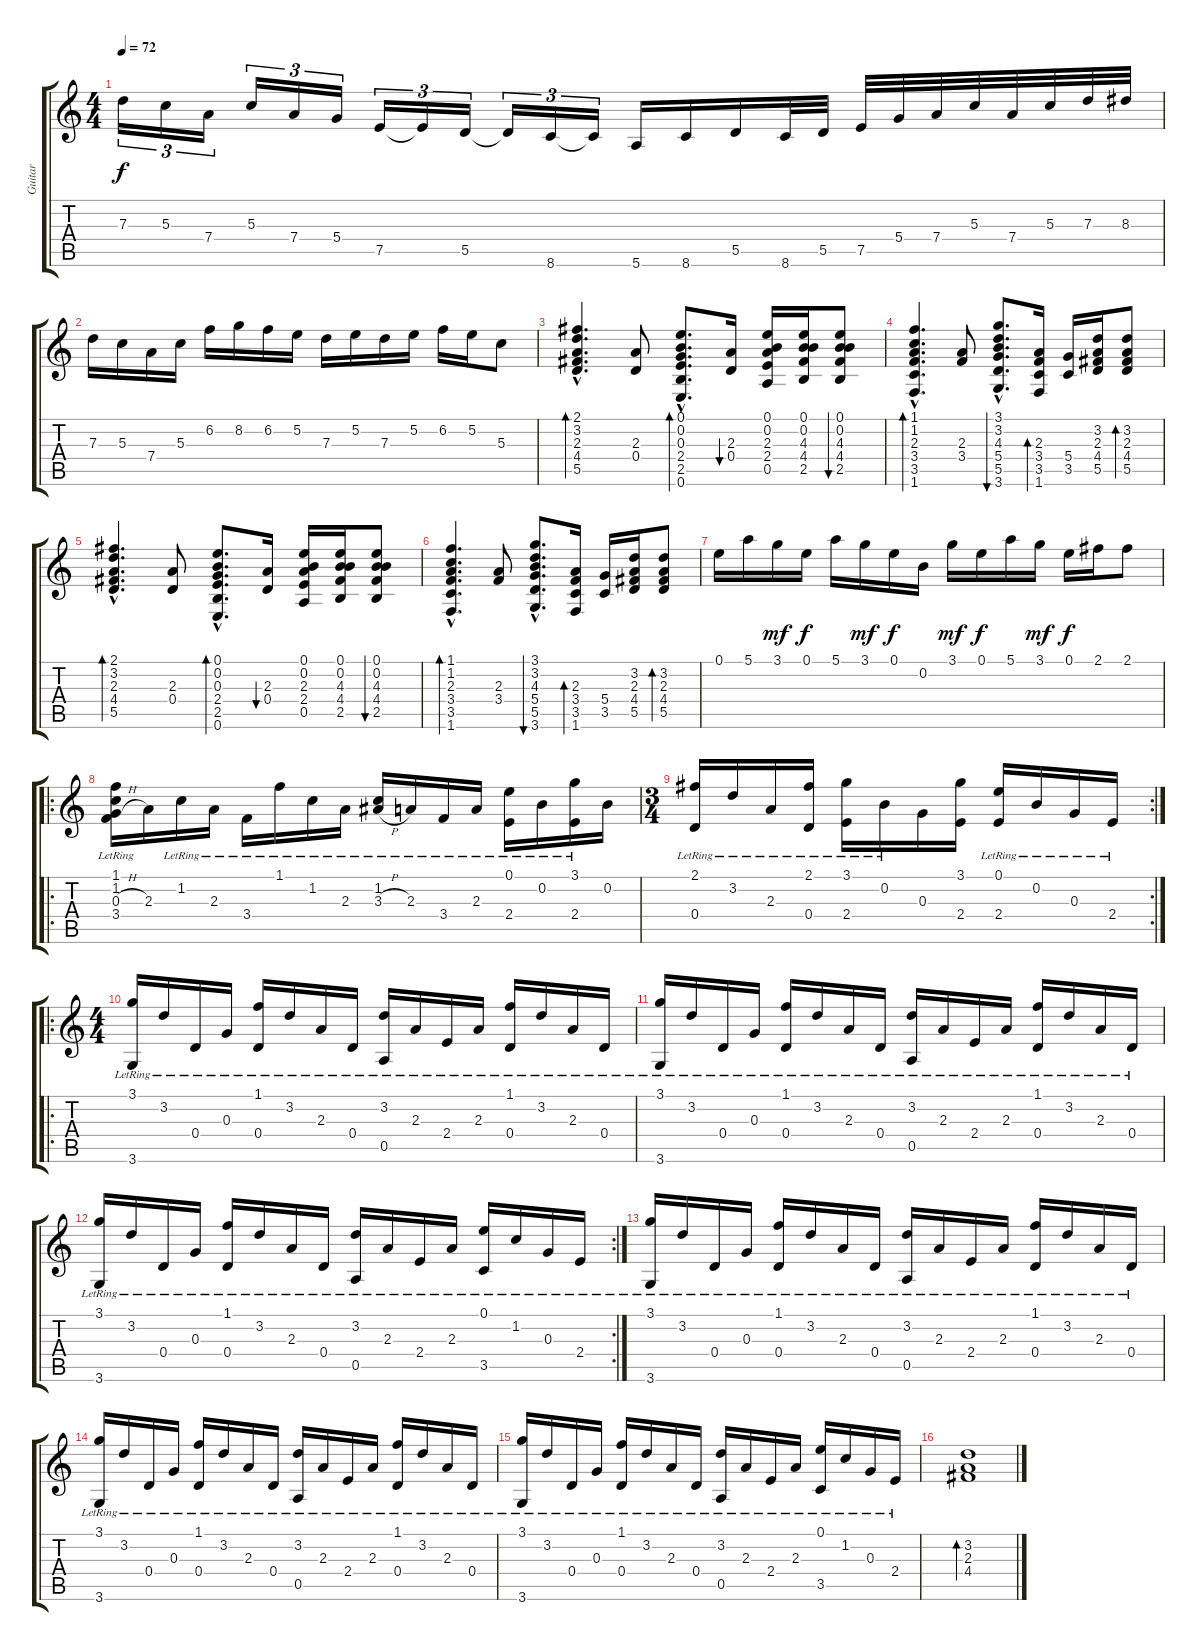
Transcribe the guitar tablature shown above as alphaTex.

\track ("Guitar" "Guitar") {instrument electricguitarjazz}
\staff {score tabs}
\tuning (E4 B3 G3 D3 A2 E2) {hide}
\ts (4 4)
\tempo 72
\clef g2
\ks c
7.3.16{tu (3 2) dy f} 5.3.16{tu (3 2)} 7.4.16{tu (3 2)} 5.3.16{tu (3 2)} 7.4.16{tu (3 2)} 5.4.16{tu (3 2)} 7.5.16{tu (3 2)} 7.5{t}.16{tu (3 2)} 5.5.16{tu (3 2)} 5.5{t}.16{tu (3 2)} 8.6.16{tu (3 2)} 8.6{t}.16{tu (3 2)} 5.6.16 8.6.16 5.5.16 8.6.32 5.5.32 7.5.32 5.4.32 7.4.32 5.3.32 7.4.32 5.3.32 7.3.32 8.3.32 |
7.3.16 5.3.16 7.4.16 5.3.16 6.2.16 8.2.16 6.2.16 5.2.16 7.3.16 5.2.16 7.3.16 5.2.16 6.2.16 5.2.16 5.3.8 |
(2.1{hac} 3.2{hac} 2.3{hac} 4.4{hac} 5.5{hac}).4{d bd 60 instrument electricguitarjazz} (2.3 0.4).8 (0.1{hac} 0.2{hac} 0.3{hac} 2.4{hac} 2.5{hac} 0.6{hac}).8{d bd 60} (2.3 0.4).16{bu 60} (0.1 0.2 2.3 2.4 0.5).16 (0.1 0.2 4.3 4.4 2.5).16 (0.1 0.2 4.3 4.4 2.5).8{bu 60} |
(1.1{hac} 1.2{hac} 2.3{hac} 3.4{hac} 3.5{hac} 1.6{hac}).4{d bd 60} (2.3 3.4).8 (3.1{hac} 3.2{hac} 4.3{hac} 5.4{hac} 5.5{hac} 3.6{hac}).8{d bu 60} (2.3 3.4 3.5 1.6).16{bd 60} (5.4 3.5).16 (3.2 2.3 4.4 5.5).16 (3.2 2.3 4.4 5.5).8{bd 60} |
(2.1{hac} 3.2{hac} 2.3{hac} 4.4{hac} 5.5{hac}).4{d bd 60 instrument electricguitarjazz} (2.3 0.4).8 (0.1{hac} 0.2{hac} 0.3{hac} 2.4{hac} 2.5{hac} 0.6{hac}).8{d bd 60} (2.3 0.4).16{bu 60} (0.1 0.2 2.3 2.4 0.5).16 (0.1 0.2 4.3 4.4 2.5).16 (0.1 0.2 4.3 4.4 2.5).8{bu 60} |
(1.1{hac} 1.2{hac} 2.3{hac} 3.4{hac} 3.5{hac} 1.6{hac}).4{d bd 60} (2.3 3.4).8 (3.1{hac} 3.2{hac} 4.3{hac} 5.4{hac} 5.5{hac} 3.6{hac}).8{d bu 60} (2.3 3.4 3.5 1.6).16{bd 60} (5.4 3.5).16 (3.2 2.3 4.4 5.5).16 (3.2 2.3 4.4 5.5).8{bd 60} |
0.1.16 5.1.16 3.1.16{dy mf} 0.1.16{dy f} 5.1.16 3.1.16{dy mf} 0.1.16{dy f} 0.2.16 3.1.16{dy mf} 0.1.16{dy f} 5.1.16 3.1.16{dy mf} 0.1.16{dy f} 2.1.16 2.1.8 |
\ro
(1.1{lr} 1.2{lr} 0.3{h} 3.4{lr}).16 2.3.16 1.2{lr}.16 2.3{lr}.16 3.4{lr}.16 1.1{lr}.16 1.2{lr}.16 2.3{lr}.16 (1.2{lr} 3.3{h}).16 2.3{lr}.16 3.4{lr}.16 2.3{lr}.16 (0.1{lr} 2.4{lr}).16 0.2{lr}.16 (3.1{lr} 2.4{lr}).16 0.2.16 |
\rc 2
\ts (3 4)
(2.1{lr} 0.4{lr}).16 3.2{lr}.16 2.3{lr}.16 (2.1{lr} 0.4).16 (3.1{lr} 2.4{lr}).16 0.2{lr}.16 0.3.16 (3.1 2.4).16 (0.1{lr} 2.4{lr}).16 0.2{lr}.16 0.3{lr}.16 2.4{lr}.16 |
\ro
\ts (4 4)
(3.1{lr} 3.6{lr}).16 3.2{lr}.16 0.4{lr}.16 0.3{lr}.16 (1.1{lr} 0.4{lr}).16 3.2{lr}.16 2.3{lr}.16 0.4{lr}.16 (3.2{lr} 0.5{lr}).16 2.3{lr}.16 2.4{lr}.16 2.3{lr}.16 (1.1{lr} 0.4{lr}).16 3.2{lr}.16 2.3{lr}.16 0.4{lr}.16 |
(3.1{lr} 3.6{lr}).16 3.2{lr}.16 0.4{lr}.16 0.3{lr}.16 (1.1{lr} 0.4{lr}).16 3.2{lr}.16 2.3{lr}.16 0.4{lr}.16 (3.2{lr} 0.5{lr}).16 2.3{lr}.16 2.4{lr}.16 2.3{lr}.16 (1.1{lr} 0.4{lr}).16 3.2{lr}.16 2.3{lr}.16 0.4{lr}.16 |
\rc 2
(3.1{lr} 3.6{lr}).16 3.2{lr}.16 0.4{lr}.16 0.3{lr}.16 (1.1{lr} 0.4{lr}).16 3.2{lr}.16 2.3{lr}.16 0.4{lr}.16 (3.2{lr} 0.5{lr}).16 2.3{lr}.16 2.4{lr}.16 2.3{lr}.16 (0.1{lr} 3.5{lr}).16 1.2{lr}.16 0.3{lr}.16 2.4{lr}.16 |
(3.1{lr} 3.6{lr}).16 3.2{lr}.16 0.4{lr}.16 0.3{lr}.16 (1.1{lr} 0.4{lr}).16 3.2{lr}.16 2.3{lr}.16 0.4{lr}.16 (3.2{lr} 0.5{lr}).16 2.3{lr}.16 2.4{lr}.16 2.3{lr}.16 (1.1{lr} 0.4{lr}).16 3.2{lr}.16 2.3{lr}.16 0.4{lr}.16 |
(3.1{lr} 3.6{lr}).16 3.2{lr}.16 0.4{lr}.16 0.3{lr}.16 (1.1{lr} 0.4{lr}).16 3.2{lr}.16 2.3{lr}.16 0.4{lr}.16 (3.2{lr} 0.5{lr}).16 2.3{lr}.16 2.4{lr}.16 2.3{lr}.16 (1.1{lr} 0.4{lr}).16 3.2{lr}.16 2.3{lr}.16 0.4{lr}.16 |
(3.1{lr} 3.6{lr}).16 3.2{lr}.16 0.4{lr}.16 0.3{lr}.16 (1.1{lr} 0.4{lr}).16 3.2{lr}.16 2.3{lr}.16 0.4{lr}.16 (3.2{lr} 0.5{lr}).16 2.3{lr}.16 2.4{lr}.16 2.3{lr}.16 (0.1{lr} 3.5{lr}).16 1.2{lr}.16 0.3{lr}.16 2.4{lr}.16 |
(3.2 2.3 4.4).1{bd 120}
